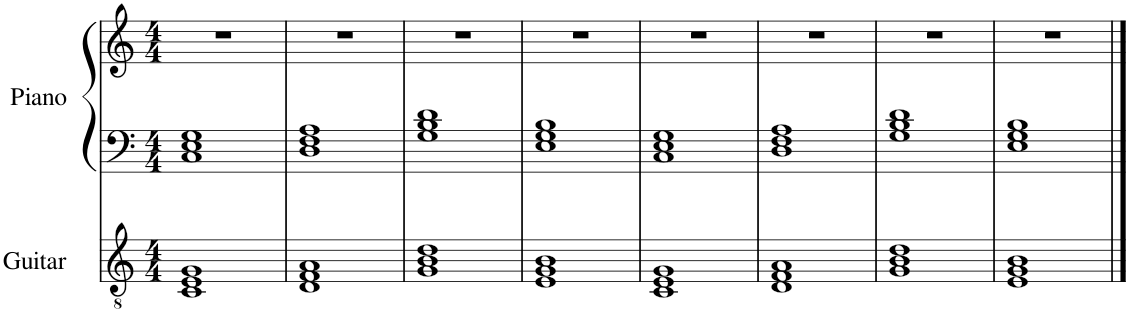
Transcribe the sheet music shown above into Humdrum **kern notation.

**kern	**kern	**kern
*part2	*part1	*part1
*staff3	*staff2	*staff1
*I"Guitar	*I"Piano	*
*I'Guit.	*I'Pno.	*
*clefGv2	*clefF4	*clefG2
*k[]	*k[]	*k[]
*M4/4	*M4/4	*M4/4
=1	=1	=1
1C 1E 1G	1C 1E 1G	1r
=2	=2	=2
1D 1F 1A	1D 1F 1A	1r
=3	=3	=3
1G 1B 1d	1G 1B 1d	1r
=4	=4	=4
1E 1G 1B	1E 1G 1B	1r
=5	=5	=5
1C 1E 1G	1C 1E 1G	1r
=6	=6	=6
1D 1F 1A	1D 1F 1A	1r
=7	=7	=7
1G 1B 1d	1G 1B 1d	1r
=8	=8	=8
1E 1G 1B	1E 1G 1B	1r
==	==	==
*-	*-	*-
